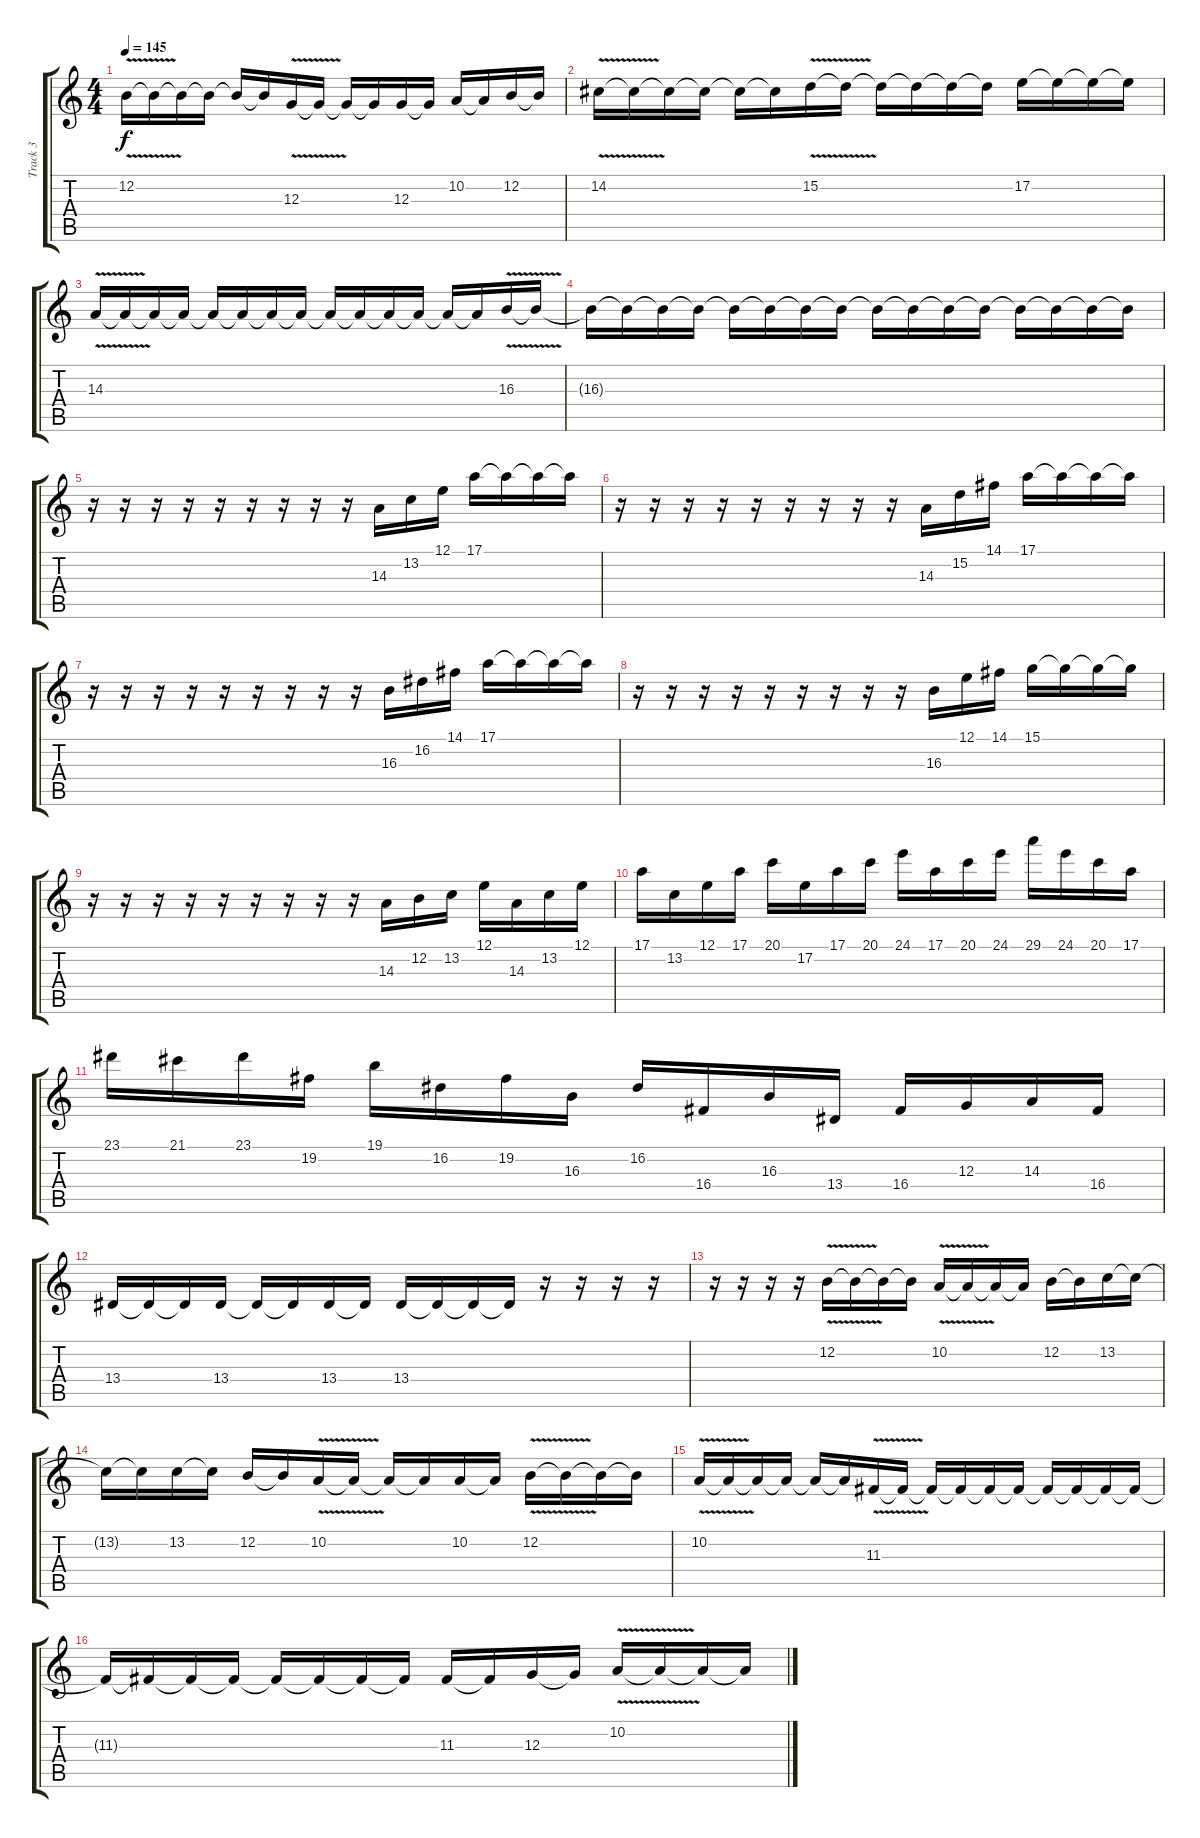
\track ("Track 3" "Track 3") {instrument lead5charang}
\staff {score tabs}
\tuning (E4 B3 G3 D3 A2 E2) {hide}
\ts (4 4)
\tempo 145
\clef g2
\ks c
12.2{v}.16{dy f} 12.2{t}.16 12.2{t}.16 12.2{t}.16 12.2{t}.16 12.2{t}.16 12.3{v}.16 12.3{t}.16 12.3{t}.16 12.3{t}.16 12.3.16 12.3{t}.16 10.2.16 10.2{t}.16 12.2.16 12.2{t}.16 |
14.2{v}.16 14.2{t}.16 14.2{t}.16 14.2{t}.16 14.2{t}.16 14.2{t}.16 15.2{v}.16 15.2{t}.16 15.2{t}.16 15.2{t}.16 15.2{t}.16 15.2{t}.16 17.2.16 17.2{t}.16 17.2{t}.16 17.2{t}.16 |
14.3{v}.16 14.3{t}.16 14.3{t}.16 14.3{t}.16 14.3{t}.16 14.3{t}.16 14.3{t}.16 14.3{t}.16 14.3{t}.16 14.3{t}.16 14.3{t}.16 14.3{t}.16 14.3{t}.16 14.3{t}.16 16.3{v}.16 16.3{t}.16 |
16.3{t}.16 16.3{t}.16 16.3{t}.16 16.3{t}.16 16.3{t}.16 16.3{t}.16 16.3{t}.16 16.3{t}.16 16.3{t}.16 16.3{t}.16 16.3{t}.16 16.3{t}.16 16.3{t}.16 16.3{t}.16 16.3{t}.16 16.3{t}.16 |
r.16 r.16 r.16 r.16 r.16 r.16 r.16 r.16 r.16 14.3.16 13.2.16 12.1.16 17.1.16 17.1{t}.16 17.1{t}.16 17.1{t}.16 |
r.16 r.16 r.16 r.16 r.16 r.16 r.16 r.16 r.16 14.3.16 15.2.16 14.1.16 17.1.16 17.1{t}.16 17.1{t}.16 17.1{t}.16 |
r.16 r.16 r.16 r.16 r.16 r.16 r.16 r.16 r.16 16.3.16 16.2.16 14.1.16 17.1.16 17.1{t}.16 17.1{t}.16 17.1{t}.16 |
r.16 r.16 r.16 r.16 r.16 r.16 r.16 r.16 r.16 16.3.16 12.1.16 14.1.16 15.1.16 15.1{t}.16 15.1{t}.16 15.1{t}.16 |
r.16 r.16 r.16 r.16 r.16 r.16 r.16 r.16 r.16 14.3.16 12.2.16 13.2.16 12.1.16 14.3.16 13.2.16 12.1.16 |
17.1.16 13.2.16 12.1.16 17.1.16 20.1.16 17.2.16 17.1.16 20.1.16 24.1.16 17.1.16 20.1.16 24.1.16 29.1.16 24.1.16 20.1.16 17.1.16 |
23.1.16 21.1.16 23.1.16 19.2.16 19.1.16 16.2.16 19.2.16 16.3.16 16.2.16 16.4.16 16.3.16 13.4.16 16.4.16 12.3.16 14.3.16 16.4.16 |
13.4.16 13.4{t}.16 13.4{t}.16 13.4.16 13.4{t}.16 13.4{t}.16 13.4.16 13.4{t}.16 13.4.16 13.4{t}.16 13.4{t}.16 13.4{t}.16 r.16 r.16 r.16 r.16 |
r.16 r.16 r.16 r.16 12.2{v}.16 12.2{t}.16 12.2{t}.16 12.2{t}.16 10.2{v}.16 10.2{t}.16 10.2{t}.16 10.2{t}.16 12.2.16 12.2{t}.16 13.2.16 13.2{t}.16 |
13.2{t}.16 13.2{t}.16 13.2.16 13.2{t}.16 12.2.16 12.2{t}.16 10.2{v}.16 10.2{t}.16 10.2{t}.16 10.2{t}.16 10.2.16 10.2{t}.16 12.2{v}.16 12.2{t}.16 12.2{t}.16 12.2{t}.16 |
10.2{v}.16 10.2{t}.16 10.2{t}.16 10.2{t}.16 10.2{t}.16 10.2{t}.16 11.3{v}.16 11.3{t}.16 11.3{t}.16 11.3{t}.16 11.3{t}.16 11.3{t}.16 11.3{t}.16 11.3{t}.16 11.3{t}.16 11.3{t}.16 |
11.3{t}.16 11.3{t}.16 11.3{t}.16 11.3{t}.16 11.3{t}.16 11.3{t}.16 11.3{t}.16 11.3{t}.16 11.3.16 11.3{t}.16 12.3.16 12.3{t}.16 10.2{v}.16 10.2{t}.16 10.2{t}.16 10.2{t}.16
